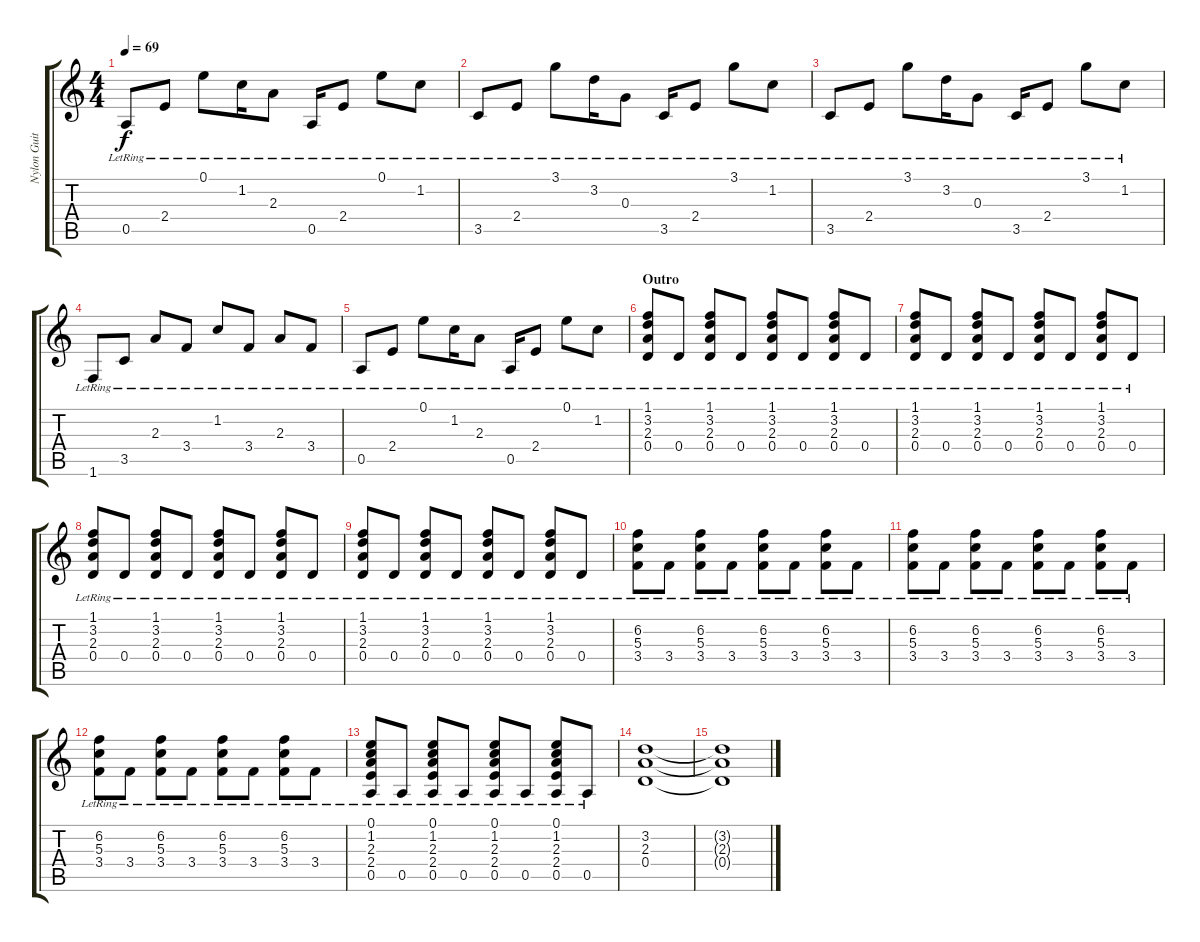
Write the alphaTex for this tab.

\track ("Nylon Guitar" "Nylon Guit") {instrument acousticguitarnylon}
\staff {score tabs}
\tuning (E4 B3 G3 D3 A2 E2) {hide}
\ts (4 4)
\tempo 69
\clef g2
\ks c
0.5{lr}.8{dy f} 2.4{lr}.8 0.1{lr}.8 1.2{lr}.16 2.3{lr}.8 0.5{lr}.16 2.4{lr}.8 0.1{lr}.8 1.2{lr}.8 |
3.5{lr}.8 2.4{lr}.8 3.1{lr}.8 3.2{lr}.16 0.3{lr}.8 3.5{lr}.16 2.4{lr}.8 3.1{lr}.8 1.2{lr}.8 |
3.5{lr}.8 2.4{lr}.8 3.1{lr}.8 3.2{lr}.16 0.3{lr}.8 3.5{lr}.16 2.4{lr}.8 3.1{lr}.8 1.2{lr}.8 |
1.6{lr}.8 3.5{lr}.8 2.3{lr}.8 3.4{lr}.8 1.2{lr}.8 3.4{lr}.8 2.3{lr}.8 3.4{lr}.8 |
0.5{lr}.8 2.4{lr}.8 0.1{lr}.8 1.2{lr}.16 2.3{lr}.8 0.5{lr}.16 2.4{lr}.8 0.1{lr}.8 1.2{lr}.8 |
\section ("" "Outro")
(1.1{lr} 3.2{lr} 2.3{lr} 0.4{lr}).8 0.4{lr}.8 (1.1{lr} 3.2{lr} 2.3{lr} 0.4{lr}).8 0.4{lr}.8 (1.1{lr} 3.2{lr} 2.3{lr} 0.4{lr}).8 0.4{lr}.8 (1.1{lr} 3.2{lr} 2.3{lr} 0.4{lr}).8 0.4{lr}.8 |
(1.1{lr} 3.2{lr} 2.3{lr} 0.4{lr}).8 0.4{lr}.8 (1.1{lr} 3.2{lr} 2.3{lr} 0.4{lr}).8 0.4{lr}.8 (1.1{lr} 3.2{lr} 2.3{lr} 0.4{lr}).8 0.4{lr}.8 (1.1{lr} 3.2{lr} 2.3{lr} 0.4{lr}).8 0.4{lr}.8 |
(1.1{lr} 3.2{lr} 2.3{lr} 0.4{lr}).8 0.4{lr}.8 (1.1{lr} 3.2{lr} 2.3{lr} 0.4{lr}).8 0.4{lr}.8 (1.1{lr} 3.2{lr} 2.3{lr} 0.4{lr}).8 0.4{lr}.8 (1.1{lr} 3.2{lr} 2.3{lr} 0.4{lr}).8 0.4{lr}.8 |
(1.1{lr} 3.2{lr} 2.3{lr} 0.4{lr}).8 0.4{lr}.8 (1.1{lr} 3.2{lr} 2.3{lr} 0.4{lr}).8 0.4{lr}.8 (1.1{lr} 3.2{lr} 2.3{lr} 0.4{lr}).8 0.4{lr}.8 (1.1{lr} 3.2{lr} 2.3{lr} 0.4{lr}).8 0.4{lr}.8 |
(6.2{lr} 5.3{lr} 3.4{lr}).8 3.4{lr}.8 (6.2{lr} 5.3{lr} 3.4{lr}).8 3.4{lr}.8 (6.2{lr} 5.3{lr} 3.4{lr}).8 3.4{lr}.8 (6.2{lr} 5.3{lr} 3.4{lr}).8 3.4{lr}.8 |
(6.2{lr} 5.3{lr} 3.4{lr}).8 3.4{lr}.8 (6.2{lr} 5.3{lr} 3.4{lr}).8 3.4{lr}.8 (6.2{lr} 5.3{lr} 3.4{lr}).8 3.4{lr}.8 (6.2{lr} 5.3{lr} 3.4{lr}).8 3.4{lr}.8 |
(6.2{lr} 5.3{lr} 3.4{lr}).8 3.4{lr}.8 (6.2{lr} 5.3{lr} 3.4{lr}).8 3.4{lr}.8 (6.2{lr} 5.3{lr} 3.4{lr}).8 3.4{lr}.8 (6.2{lr} 5.3{lr} 3.4{lr}).8 3.4{lr}.8 |
(0.1{lr} 1.2{lr} 2.3{lr} 2.4{lr} 0.5{lr}).8 0.5{lr}.8 (0.1{lr} 1.2{lr} 2.3{lr} 2.4{lr} 0.5{lr}).8 0.5{lr}.8 (0.1{lr} 1.2{lr} 2.3{lr} 2.4{lr} 0.5{lr}).8 0.5{lr}.8 (0.1{lr} 1.2{lr} 2.3{lr} 2.4{lr} 0.5{lr}).8 0.5{lr}.8 |
(3.2 2.3 0.4).1 |
(3.2{t} 2.3{t} 0.4{t}).1
